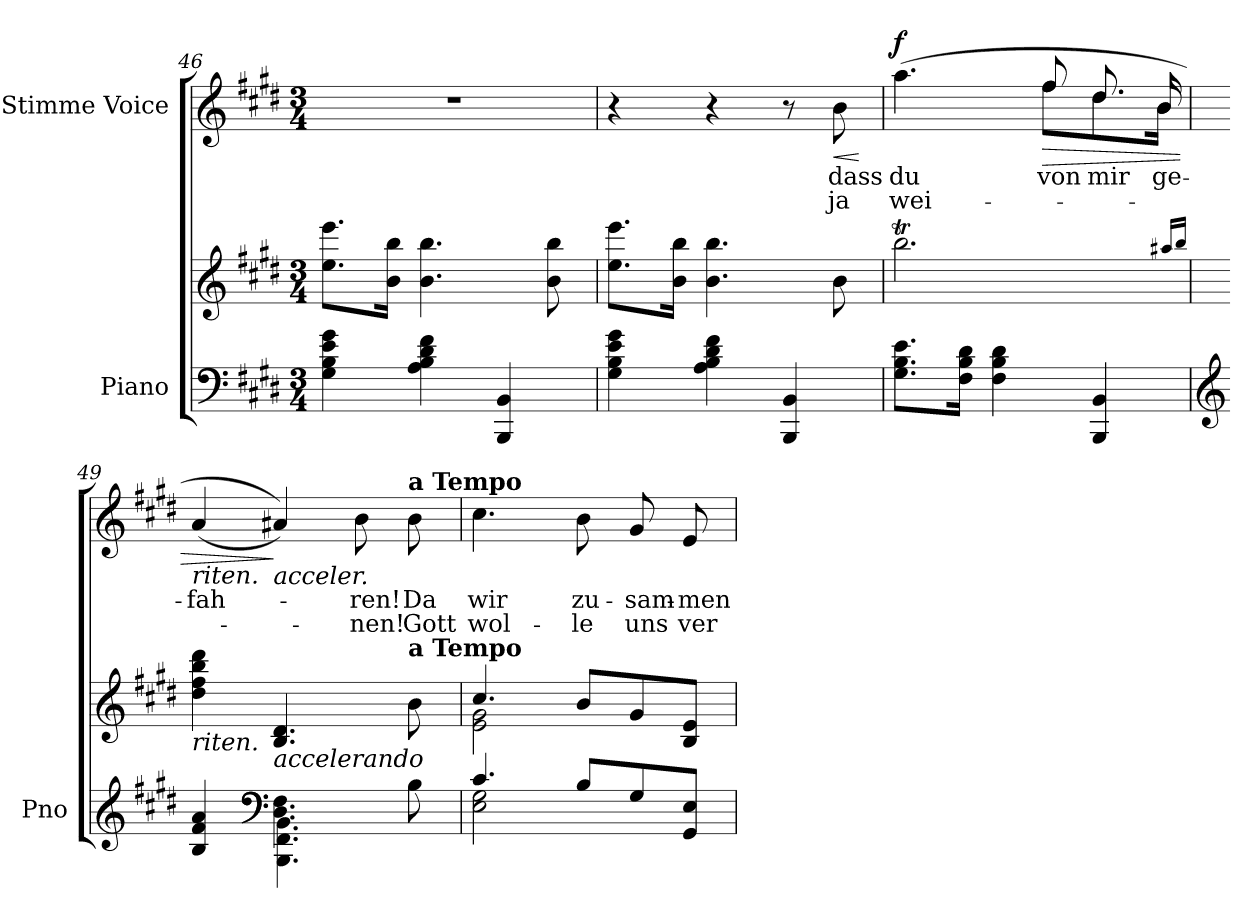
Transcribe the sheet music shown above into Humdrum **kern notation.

**kern	**kern	**kern	**text	**text	**dynam
*part2	*part2	*part1	*part1	*part1	*part1
*staff3	*staff2	*staff1	*staff1	*staff1	*staff1
*I"Piano	*	*I"Stimme Voice	*	*	*
*I'Pno	*	*	*	*	*
*clefF4	*clefG2	*clefG2	*	*	*
*k[f#c#g#d#]	*k[f#c#g#d#]	*k[f#c#g#d#]	*	*	*
*M3/4	*M3/4	*M3/4	*	*	*
=46	=46	=46	=46	=46	=46
4G#\ 4B\ 4e\ 4g#\	8.ee\ 8.eee\L	2.r	.	.	.
.	16b\ 16bb\Jk	.	.	.	.
4A\ 4B\ 4d#\ 4f#\	4.b\ 4.bb\	.	.	.	.
4BBB/ 4BB/	.	.	.	.	.
.	8b\ 8bb\	.	.	.	.
!!LO:PB:g=z
=47	=47	=47	=47	=47	=47
4G#\ 4B\ 4e\ 4g#\	8.ee\ 8.eee\L	4r	.	.	.
.	16b\ 16bb\Jk	.	.	.	.
4A\ 4B\ 4d#\ 4f#\	4.b\ 4.bb\	4r	.	.	.
4BBB/ 4BB/	.	8r	.	.	.
!	!	!	!LO:LY:b	!LO:LY:b	!LO:HP:b
.	8b\	8b\	dass	ja	<
.	.	.	.	.	[
=48	=48	=48	=48	=48	=48
!	!	!	!LO:LY:b	!LO:LY:b	!LO:DY:a
*	*	*^	*	*	*
8.G#\ 8.B\ 8.e\L	2.bbT\	(<4.aa\	4.ryy	du	wei-	f
16F#\ 16B\ 16d#\Jk	.	.	.	.	.	.
4F#\ 4B\ 4d#\	.	.	.	.	.	.
!	!	!	!	!LO:LY:b	!	!LO:HP:b
.	.	8ff#/	8ff#\L	von	.	>
!	!	!	!	!LO:LY:b	!	!
4BBB/ 4BB/	.	8.dd#/	8.dd#\	mir	.	.
!	!	!	!	!LO:LY:b	!	!
.	.	16b/	16b\Jk	ge-	.	.
*	*	*v	*v	*	*	*
.	16qaa#X/LL	.	.	.	.
.	16qbb/JJ	.	.	.	.
=49	=49	=49	=49	=49	=49
*clefG2	*	*	*	*	*
*^	*	*	*	*	*
!	!	!	!LO:TX:b:i:t=riten.	!	!	!
!	!	!LO:TX:b:i:t=riten.	!	!	!	!
!	!	!	!	!LO:LY:b	!	!
4ryy	4B/ 4f#/ 4a/	4dd#\ 4ff#\ 4bb\ 4ddd#\	(>4a/	-fah-	.	.
*clefF4	*	*	*	*	*	*
!	!	!	!LO:TX:b:i:t=acceler.	!	!	!
!	!	!LO:TX:b:i:t=accelerando	!	!	!	!
4.D#\ 4.F#\	4.BBB\ 4.FF#\ 4.BB\	4.B/ 4.d#/	4a#X/))	.	.	]
!	!	!	!	!LO:LY:b	!LO:LY:b	!
.	.	.	8b\	-ren!	-nen!	.
!	!	!	!LO:TX:a:B:t=a Tempo	!	!	!
!	!	!LO:TX:a:B:t=a Tempo	!	!	!	!
!	!	!	!	!LO:LY:b	!LO:LY:b	!
8ryy	8B\	8b\	8b\	Da	Gott	.
=50	=50	=50	=50	=50	=50	=50
*	*	*^	*	*	*	*
!	!	!	!	!	!LO:LY:b	!LO:LY:b	!
4.c#/	2E\ 2G#\	4.cc#/	2e\ 2g#\	4.cc#\	wir	wol-	.
!	!	!	!	!	!LO:LY:b	!LO:LY:b	!
8B/L	.	8b/L	.	8b\	zu-	-le	.
!	!	!	!	!	!LO:LY:b	!LO:LY:b	!
8G#/	4ryy	8g#/	4ryy	8g#/	-sam-	uns	.
!	!	!	!	!	!LO:LY:b	!LO:LY:b	!
8GG#/ 8E/J	.	8B/ 8e/J	.	8e/	-men	ver-	.
*v	*v	*	*	*	*	*	*
*	*v	*v	*	*	*	*
=	=	=	=	=	=
*-	*-	*-	*-	*-	*-
